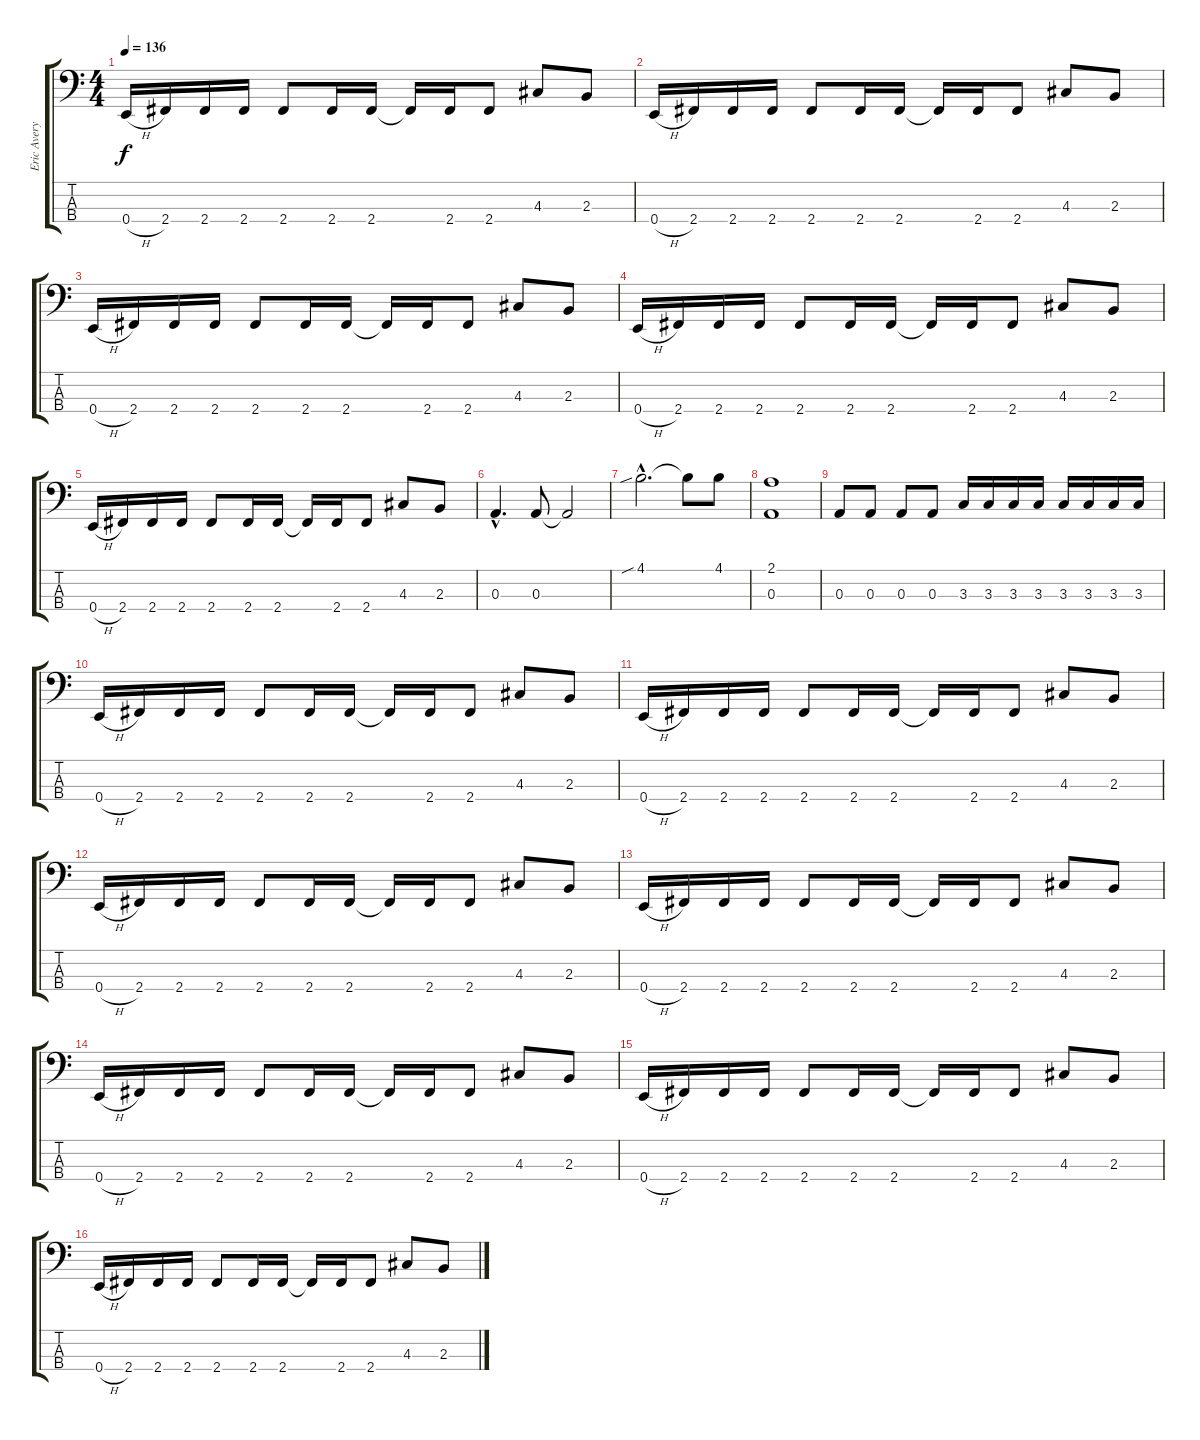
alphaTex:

\track ("Eric Avery (Bass)" "Eric Avery") {instrument electricbassfinger}
\staff {score tabs}
\tuning (G2 D2 A1 E1) {hide}
\ts (4 4)
\tempo 136
\clef f4
\ks c
0.4{h}.16{dy f} 2.4.16 2.4.16 2.4.16 2.4.8 2.4.16 2.4.16 2.4{t}.16 2.4.16 2.4.8 4.3.8 2.3.8 |
0.4{h}.16 2.4.16 2.4.16 2.4.16 2.4.8 2.4.16 2.4.16 2.4{t}.16 2.4.16 2.4.8 4.3.8 2.3.8 |
0.4{h}.16 2.4.16 2.4.16 2.4.16 2.4.8 2.4.16 2.4.16 2.4{t}.16 2.4.16 2.4.8 4.3.8 2.3.8 |
0.4{h}.16 2.4.16 2.4.16 2.4.16 2.4.8 2.4.16 2.4.16 2.4{t}.16 2.4.16 2.4.8 4.3.8 2.3.8 |
0.4{h}.16 2.4.16 2.4.16 2.4.16 2.4.8 2.4.16 2.4.16 2.4{t}.16 2.4.16 2.4.8 4.3.8 2.3.8 |
0.3{hac}.4{d} 0.3.8 0.3{t}.2 |
4.1{sib hac}.2{d} 4.1{t}.8 4.1.8 |
(2.1 0.3).1 |
0.3.8 0.3.8 0.3.8 0.3.8 3.3.16 3.3.16 3.3.16 3.3.16 3.3.16 3.3.16 3.3.16 3.3.16 |
0.4{h}.16 2.4.16 2.4.16 2.4.16 2.4.8 2.4.16 2.4.16 2.4{t}.16 2.4.16 2.4.8 4.3.8 2.3.8 |
0.4{h}.16 2.4.16 2.4.16 2.4.16 2.4.8 2.4.16 2.4.16 2.4{t}.16 2.4.16 2.4.8 4.3.8 2.3.8 |
0.4{h}.16 2.4.16 2.4.16 2.4.16 2.4.8 2.4.16 2.4.16 2.4{t}.16 2.4.16 2.4.8 4.3.8 2.3.8 |
0.4{h}.16 2.4.16 2.4.16 2.4.16 2.4.8 2.4.16 2.4.16 2.4{t}.16 2.4.16 2.4.8 4.3.8 2.3.8 |
0.4{h}.16 2.4.16 2.4.16 2.4.16 2.4.8 2.4.16 2.4.16 2.4{t}.16 2.4.16 2.4.8 4.3.8 2.3.8 |
0.4{h}.16 2.4.16 2.4.16 2.4.16 2.4.8 2.4.16 2.4.16 2.4{t}.16 2.4.16 2.4.8 4.3.8 2.3.8 |
0.4{h}.16 2.4.16 2.4.16 2.4.16 2.4.8 2.4.16 2.4.16 2.4{t}.16 2.4.16 2.4.8 4.3.8 2.3.8
